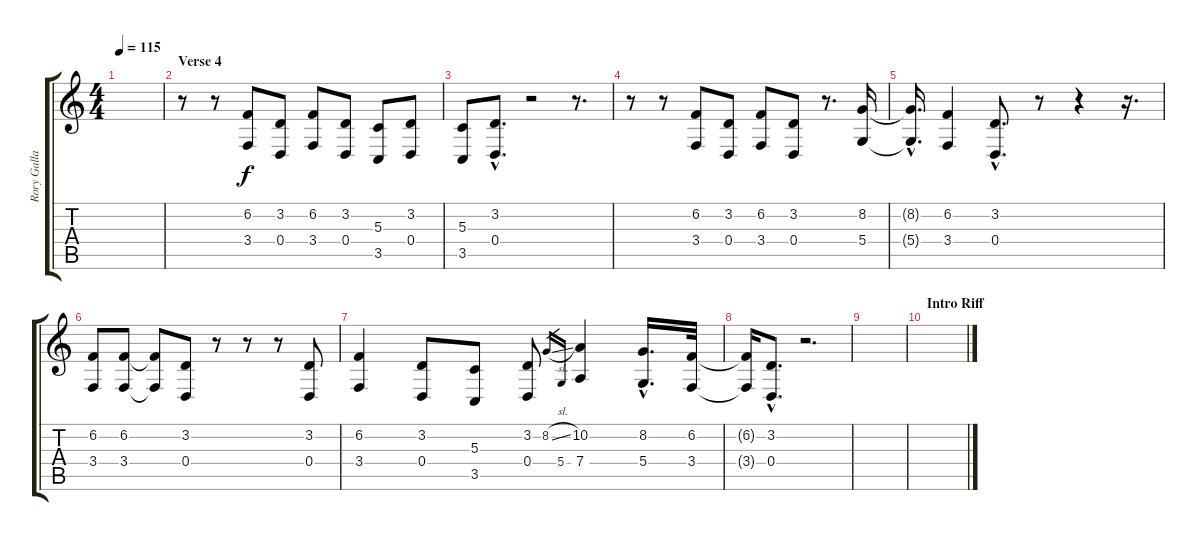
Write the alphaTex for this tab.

\track ("Rory Gallagher Vocals" "Rory Galla") {instrument viola}
\staff {score tabs}
\tuning (E4 B3 G3 D3 A2 E2) {hide}
\ts (4 4)
\tempo 115
\clef g2
\ks c
|
\section ("" "Verse 4")
r.8 r.8 (6.2 3.4).8 (3.2 0.4).8 (6.2 3.4).8 (3.2 0.4).8 (5.3 3.5).8 (3.2 0.4).8 |
(5.3 3.5).8 (3.2{hac} 0.4{hac}).8{d} r.2 r.8{d} |
r.8 r.8 (6.2 3.4).8 (3.2 0.4).8 (6.2 3.4).8 (3.2 0.4).8 r.8{d} (8.2 5.4).16 |
(8.2{hac t} 5.4{hac t}).16{d} (6.2 3.4).4 (3.2{hac} 0.4{hac}).8{d} r.8 r.4 r.16{d} |
(6.2 3.4).8 (6.2 3.4).8 (6.2{t} 3.4{t}).8 (3.2 0.4).8 r.8 r.8 r.8 (3.2 0.4).8 |
(6.2 3.4).4 (3.2 0.4).8 (5.3 3.5).8 (3.2 0.4).8 8.2{sl}.16{gr} 5.4.16{gr} (10.2 7.4).4 (8.2{hac} 5.4{hac}).16{d} (6.2 3.4).32 |
(6.2{t} 3.4{t}).16 (3.2{hac} 0.4{hac}).8{d} r.2{d} |
|
\section ("" "Intro Riff")
